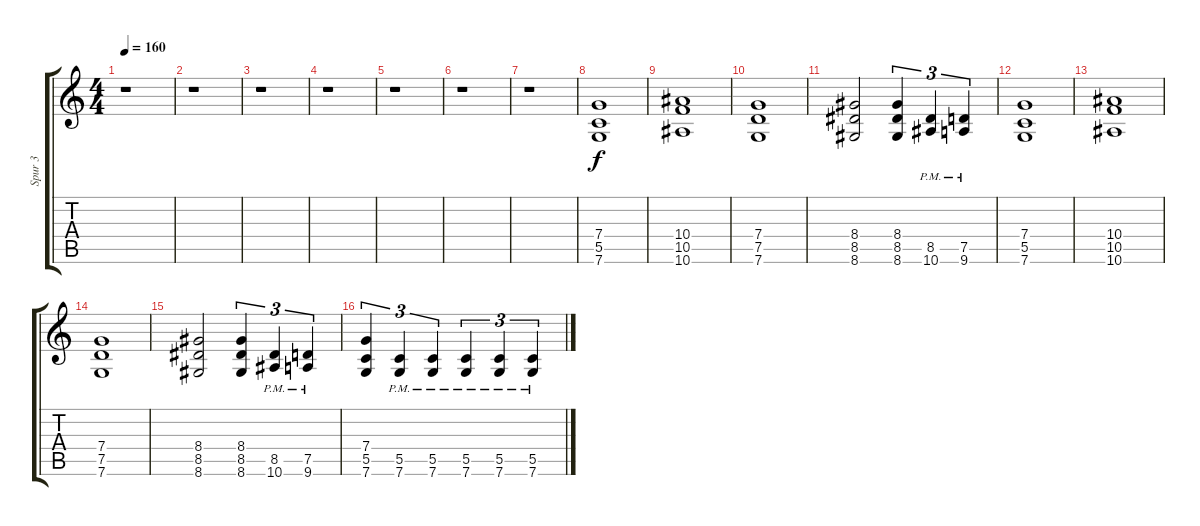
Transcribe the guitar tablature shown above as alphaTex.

\track ("Spur 3" "Spur 3") {instrument overdrivenguitar}
\staff {score tabs}
\tuning (D4 A3 F3 C3 G2 C2) {hide}
\ts (4 4)
\tempo 160
\clef g2
\ks c
r.1{dy f} |
r.1 |
r.1 |
r.1 |
r.1 |
r.1 |
r.1 |
(7.4 5.5 7.6).1 |
(10.4 10.5 10.6).1 |
(7.4 7.5 7.6).1 |
(8.4 8.5 8.6).2 (8.4 8.5 8.6).4{tu (3 2)} (8.5{pm} 10.6{pm}).4{tu (3 2)} (7.5{pm} 9.6{pm}).4{tu (3 2)} |
(7.4 5.5 7.6).1 |
(10.4 10.5 10.6).1 |
(7.4 7.5 7.6).1 |
(8.4 8.5 8.6).2 (8.4 8.5 8.6).4{tu (3 2)} (8.5{pm} 10.6{pm}).4{tu (3 2)} (7.5{pm} 9.6{pm}).4{tu (3 2)} |
(7.4 5.5 7.6).4{tu (3 2)} (5.5{pm} 7.6{pm}).4{tu (3 2)} (5.5{pm} 7.6{pm}).4{tu (3 2)} (5.5{pm} 7.6{pm}).4{tu (3 2)} (5.5{pm} 7.6{pm}).4{tu (3 2)} (5.5{pm} 7.6{pm}).4{tu (3 2)}
